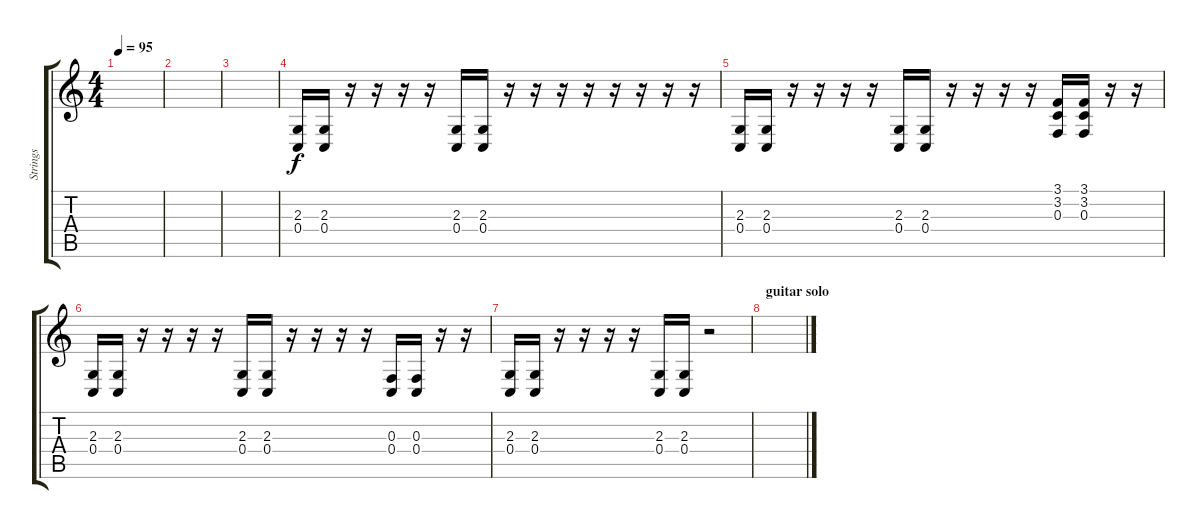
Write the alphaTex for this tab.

\track ("Strings" "Strings") {instrument stringensemble1}
\staff {score tabs}
\tuning (D4 A3 F3 C3 G2 D2) {hide}
\ts (4 4)
\tempo 95
\clef g2
\ks c
|
|
|
(2.3 0.4).16 (2.3 0.4).16 r.16 r.16 r.16 r.16 (2.3 0.4).16 (2.3 0.4).16 r.16 r.16 r.16 r.16 r.16 r.16 r.16 r.16 |
(2.3 0.4).16 (2.3 0.4).16 r.16 r.16 r.16 r.16 (2.3 0.4).16 (2.3 0.4).16 r.16 r.16 r.16 r.16 (3.1 3.2 0.3).16 (3.1 3.2 0.3).16 r.16 r.16 |
(2.3 0.4).16 (2.3 0.4).16 r.16 r.16 r.16 r.16 (2.3 0.4).16 (2.3 0.4).16 r.16 r.16 r.16 r.16 (0.3 0.4).16 (0.3 0.4).16 r.16 r.16 |
(2.3 0.4).16 (2.3 0.4).16 r.16 r.16 r.16 r.16 (2.3 0.4).16 (2.3 0.4).16 r.2 |
\section ("" "guitar solo")
